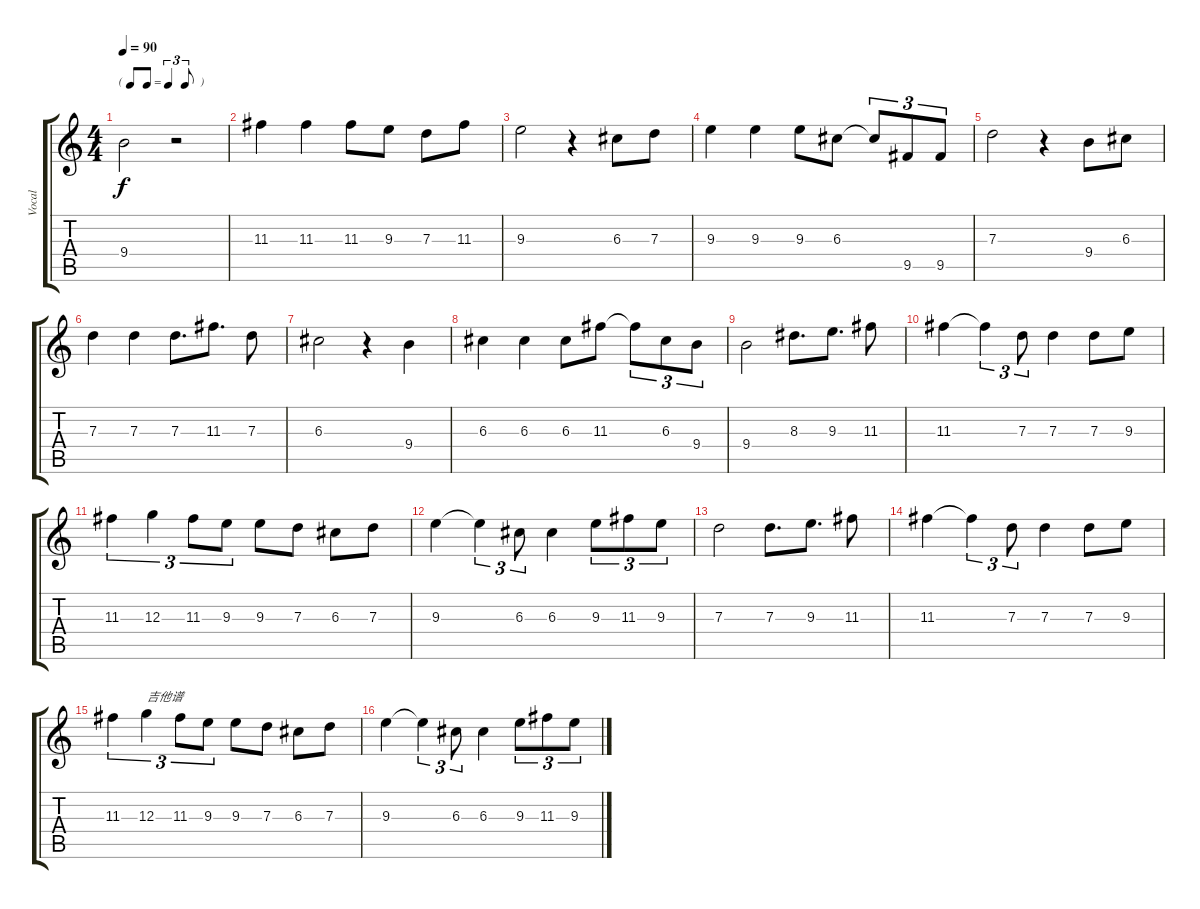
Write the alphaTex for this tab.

\track ("Vocal" "Vocal") {instrument acousticguitarnylon}
\staff {score tabs}
\tuning (E4 B3 G3 D3 A2 E2) {hide}
\ts (4 4)
\tf triplet8th
\tempo 90
\clef g2
\ks c
9.4.2{dy f} r.2 |
11.3.4 11.3.4 11.3.8 9.3.8 7.3.8 11.3.8 |
9.3.2 r.4 6.3.8 7.3.8 |
9.3.4 9.3.4 9.3.8 6.3.8 6.3{t}.8{tu (3 2)} 9.5.8{tu (3 2)} 9.5.8{tu (3 2)} |
7.3.2 r.4 9.4.8 6.3.8 |
7.3.4 7.3.4 7.3.8{d} 11.3.8{d} 7.3.8 |
6.3.2 r.4 9.4.4 |
6.3.4 6.3.4 6.3.8 11.3.8 11.3{t}.8{tu (3 2)} 6.3.8{tu (3 2)} 9.4.8{tu (3 2)} |
9.4.2 8.3.8{d} 9.3.8{d} 11.3.8 |
11.3.4 11.3{t}.4{tu (3 2)} 7.3.8{tu (3 2)} 7.3.4 7.3.8 9.3.8 |
11.3.4{tu (3 2)} 12.3.4{tu (3 2)} 11.3.8{tu (3 2)} 9.3.8{tu (3 2)} 9.3.8 7.3.8 6.3.8 7.3.8 |
9.3.4 9.3{t}.4{tu (3 2)} 6.3.8{tu (3 2)} 6.3.4 9.3.8{tu (3 2)} 11.3.8{tu (3 2)} 9.3.8{tu (3 2)} |
7.3.2 7.3.8{d} 9.3.8{d} 11.3.8 |
11.3.4 11.3{t}.4{tu (3 2)} 7.3.8{tu (3 2)} 7.3.4 7.3.8 9.3.8 |
11.3.4{tu (3 2)} 12.3.4{tu (3 2) txt "吉他谱"} 11.3.8{tu (3 2)} 9.3.8{tu (3 2)} 9.3.8 7.3.8 6.3.8 7.3.8 |
9.3.4 9.3{t}.4{tu (3 2)} 6.3.8{tu (3 2)} 6.3.4 9.3.8{tu (3 2)} 11.3.8{tu (3 2)} 9.3.8{tu (3 2)}
